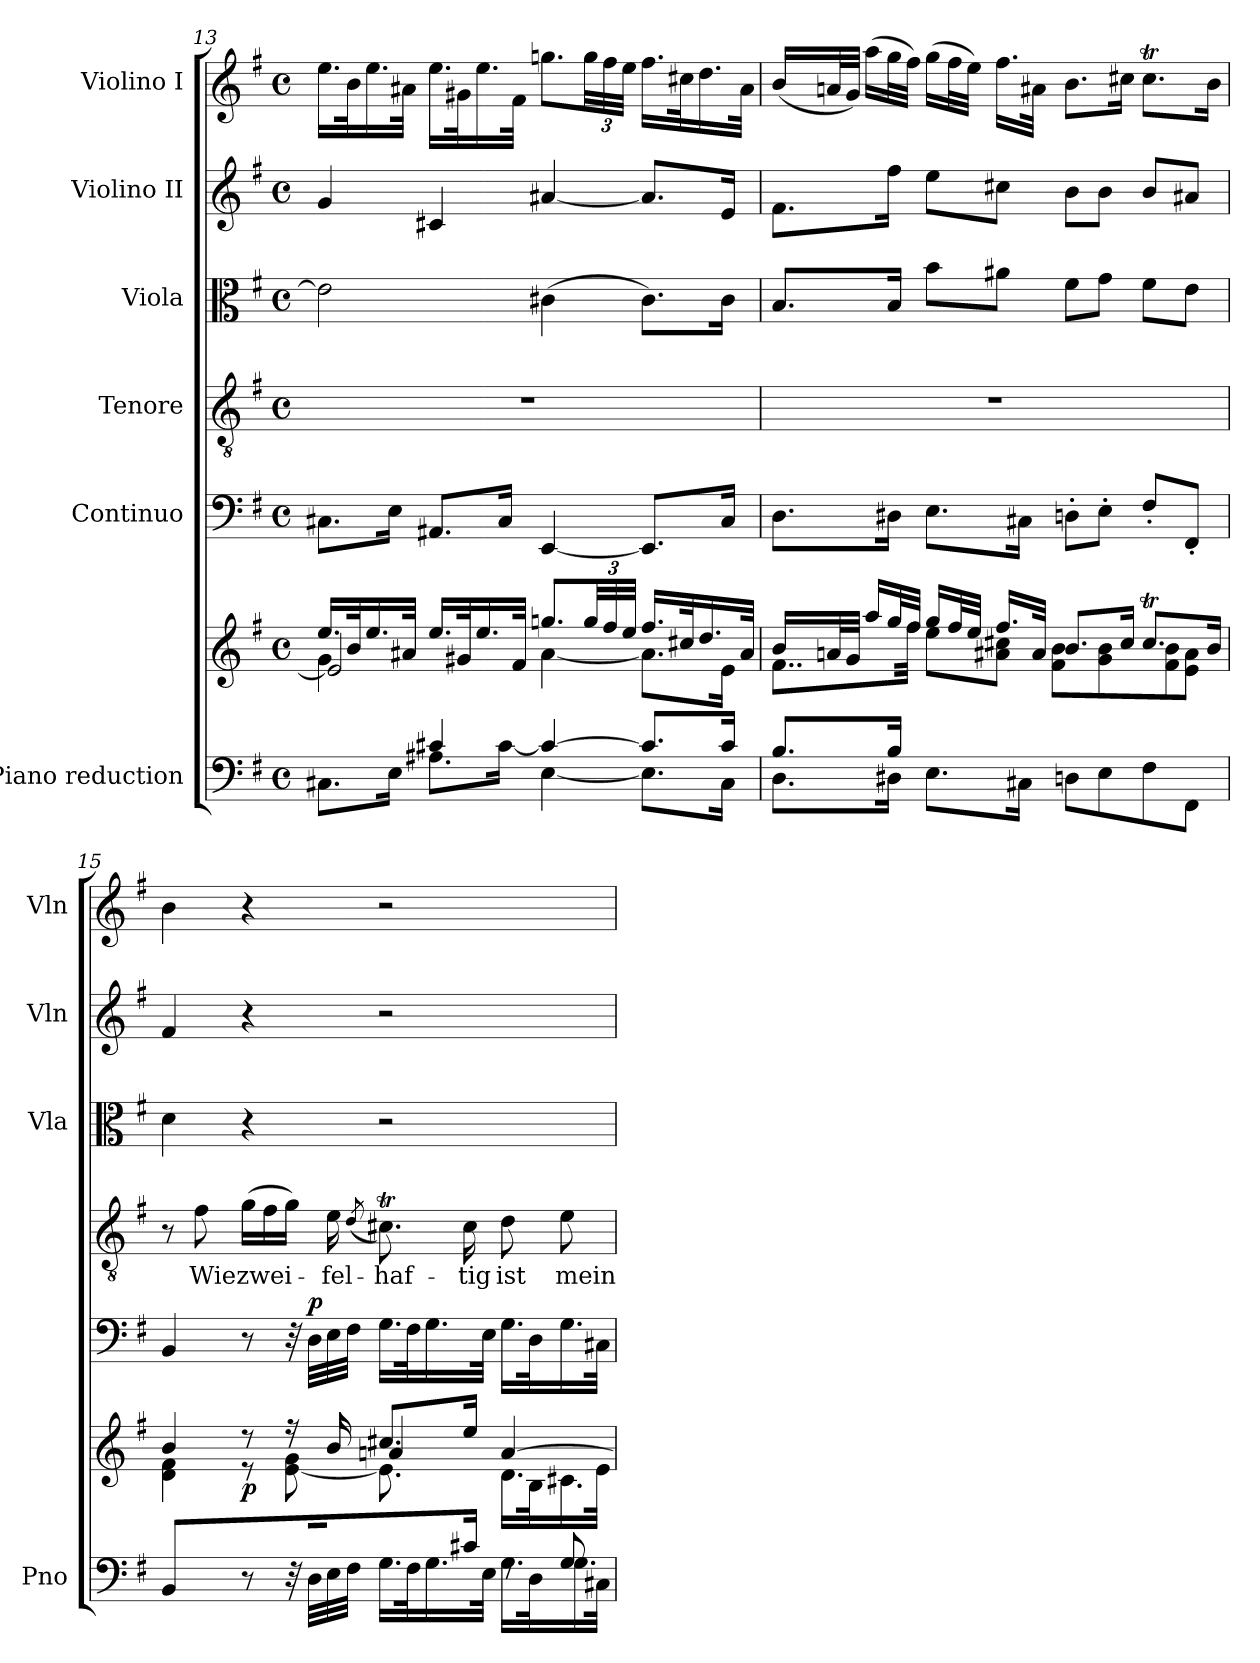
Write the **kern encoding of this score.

**kern	**kern	**dynam	**kern	**dynam	**kern	**text	**kern	**kern	**kern
*part6	*part6	*part6	*part5	*part5	*part4	*part4	*part3	*part2	*part1
*staff7	*staff6	*staff6/7	*staff5	*staff5	*staff4	*staff4	*staff3	*staff2	*staff1
*I"Piano reduction	*	*	*I"Continuo	*	*I"Tenore	*	*I"Viola	*I"Violino II	*I"Violino I
*I'Pno	*	*	*	*	*	*	*I'Vla	*I'Vln	*I'Vln
!!LO:PB:g=z
*clefF4	*clefG2	*	*clefF4	*	*clefGv2	*	*clefC3	*clefG2	*clefG2
*k[f#]	*k[f#]	*	*k[f#]	*	*k[f#]	*	*k[f#]	*k[f#]	*k[f#]
*M4/4	*M4/4	*	*M4/4	*	*M4/4	*	*M4/4	*M4/4	*M4/4
*met(c)	*met(c)	*	*met(c)	*	*met(c)	*	*met(c)	*met(c)	*met(c)
=13	=13	=13	=13	=13	=13	=13	=13	=13	=13
*^	*^	*	*	*	*	*	*	*	*
*	*	*	*^	*	*	*	*	*	*	*	*
4ryy	8.C#X\L	16.ee/LL	2e/]	4g\	.	8.C#X\L	.	1r	.	2e\]	4g/	16.ee\LL
.	.	32b/K	.	.	.	.	.	.	.	.	.	32b\K
.	.	16.ee/	.	.	.	.	.	.	.	.	.	16.ee\
.	16E\Jk	.	.	.	.	16E\Jk	.	.	.	.	.	.
.	.	32a#X/JJk	.	.	.	.	.	.	.	.	.	32a#X\JJk
4c#X/	8.A#X\L	16.ee/LL	.	2.ryy	.	8.AA#X/L	.	.	.	.	4c#X/	16.ee\LL
.	.	32g#X/K	.	.	.	.	.	.	.	.	.	32g#X\K
.	.	16.ee/	.	.	.	.	.	.	.	.	.	16.ee\
.	[16c#\Jk	.	.	.	.	16C#/Jk	.	.	.	.	.	.
.	.	32f#/JJk	.	.	.	.	.	.	.	.	.	32f#\JJk
4c#/_	[4E\	8.ggn/L	[4a#\	.	.	[4EE/	.	.	.	(>4c#X\	[4a#X/	8.ggn\L
*	*	*Xbrackettup	*	*	*	*	*	*	*	*	*	*Xbrackettup
.	.	48gg/LL	.	.	.	.	.	.	.	.	.	48gg\LL
.	.	48ff#/	.	.	.	.	.	.	.	.	.	48ff#\
.	.	48ee/JJJ	.	.	.	.	.	.	.	.	.	48ee\JJJ
8.c#/L]	8.E\L]	16.ff#/LL	8.a#\L]	.	.	8.EE/L]	.	.	.	8.c#\L)	8.a#/L]	16.ff#\LL
.	.	32cc#X/K	.	.	.	.	.	.	.	.	.	32cc#X\K
.	.	16.dd/	.	.	.	.	.	.	.	.	.	16.dd\
16c#/Jk	16C#\Jk	.	16e\Jk	.	.	16C#/Jk	.	.	.	16c#\Jk	16e/Jk	.
.	.	32a#/JJk	.	.	.	.	.	.	.	.	.	32a#\JJk
*	*	*	*v	*v	*	*	*	*	*	*	*	*
=14	=14	=14	=14	=14	=14	=14	=14	=14	=14	=14	=14
8.B/L	8.D\L	16b/LL	8..f#\L	.	8.D\L	.	1r	.	8.B/L	8.f#\L	(<16b/LL
.	.	32an/L	.	.	.	.	.	.	.	.	32an/L
.	.	32g/JJJ	.	.	.	.	.	.	.	.	32g/JJJ)
.	.	16aa/LL	.	.	.	.	.	.	.	.	(>16aa\LL
16B/Jk	16D#X\Jk	32gg/L	.	.	16D#X\Jk	.	.	.	16B/Jk	16ff#\Jk	32gg\L
.	.	32ff#/JJJ	32ff#\Jkk	.	.	.	.	.	.	.	32ff#\JJJ)
4ryy	8.E\L	16gg/LL	8ee\L	.	8.E\L	.	.	.	8b\L	8ee\L	(>16gg\LL
.	.	32ff#/L	.	.	.	.	.	.	.	.	32ff#\L
.	.	32ee/JJJ	.	.	.	.	.	.	.	.	32ee\JJJ)
.	.	16.ff#/LL	8a#X\ 8cc#X\J	.	.	.	.	.	8a#X\J	8cc#X\J	16.ff#\LL
.	16C#X\Jk	.	.	.	16C#X\Jk	.	.	.	.	.	.
.	.	32a#/JJk	.	.	.	.	.	.	.	.	32a#X\JJk
2ryy	8Dn\L	8.b/L	8f#\ 8b\L	.	8Dn'\L	.	.	.	8f#\L	8b\L	8.b\L
.	8E\	.	8g\ 8b\	.	8E'\J	.	.	.	8g\J	8b\J	.
.	.	16cc#/Jk	.	.	.	.	.	.	.	.	16cc#X\Jk
.	8F#\	8.cc#t/L	8f#\ 8b\	.	8F#'/L	.	.	.	8f#\L	8b/L	8.cc#t\L
.	8FF#\J	.	8e\ 8a#\J	.	8FF#'/J	.	.	.	8e\J	8a#X/J	.
.	.	16b/Jk	.	.	.	.	.	.	.	.	16b\Jk
=15	=15	=15	=15	=15	=15	=15	=15	=15	=15	=15	=15
*	*	*	*^	*	*	*	*	*	*	*	*
4BB/	4ryy	4b/	4d\ 4f#\	2ryy	.	4BB/	.	8r	.	4d\	4f#/	4b\
!	!	!	!	!	!	!	!	!	!LO:LY:b	!	!	!
.	.	.	.	.	.	.	.	8f#\	Wie	.	.	.
!	!	!	!	!	!LO:DY:b	!	!	!	!LO:LY:b	!	!	!
8r	8ryy	8r	8r	.	p	8r	.	(>16g\LL	zwei-	4r	4r	4r
.	.	.	.	.	.	.	.	16f#\	.	.	.	.
32r	32ryy	16r	[8e\ 8g\	.	.	32r	.	16g\JJ)	.	.	.	.
!	!	!	!	!	!	!	!LO:DY:a	!	!	!	!	!
32ryy	32D\LLL	.	.	.	.	32D\LLL	p	.	.	.	.	.
!	!	!	!	!	!	!	!	!	!LO:LY:b	!	!	!
16ryy	32E\	16b/	.	.	.	32E\	.	16e\	-fel-	.	.	.
.	32F#\JJJ	.	.	.	.	32F#\JJJ	.	.	.	.	.	.
.	.	.	.	.	.	.	.	(<8qd/	.	.	.	.
!	!	!	!	!	!	!	!	!	!LO:LY:b	!	!	!
8.ryy	16.G\LL	8.cc#X/L	4an/	8.e\L]	.	16.G\LL	.	8.c#Xt\)	-haf-	2r	2r	2r
.	32F#\K	.	.	.	.	32F#\K	.	.	.	.	.	.
.	16.G\	.	.	.	.	16.G\	.	.	.	.	.	.
!	!	!	!	!	!	!	!	!	!LO:LY:b	!	!	!
16c#X/Jk	.	16ee/Jk	.	4ryy	.	.	.	16c#\	-tig	.	.	.
.	32E\JJk	.	.	.	.	32E\JJk	.	.	.	.	.	.
!	!	!	!	!	!	!	!	!	!LO:LY:b	!	!	!
8rF	16.G\LL	[4a/	16.d\LL	.	.	16.G\LL	.	8d\	ist	.	.	.
.	32D\K	.	32B\K	.	.	32D\K	.	.	.	.	.	.
!	!	!	!	!	!	!	!	!	!LO:LY:b	!	!	!
8G/	16.G\	.	16.c#X\	.	.	16.G\	.	8e\	mein	.	.	.
.	.	.	.	16ryy	.	.	.	.	.	.	.	.
.	32C#X\JJk	.	32e\JJk	.	.	32C#X\JJk	.	.	.	.	.	.
*v	*v	*	*	*	*	*	*	*	*	*	*	*
*	*v	*v	*v	*	*	*	*	*	*	*	*
=	=	=	=	=	=	=	=	=	=
*-	*-	*-	*-	*-	*-	*-	*-	*-	*-
